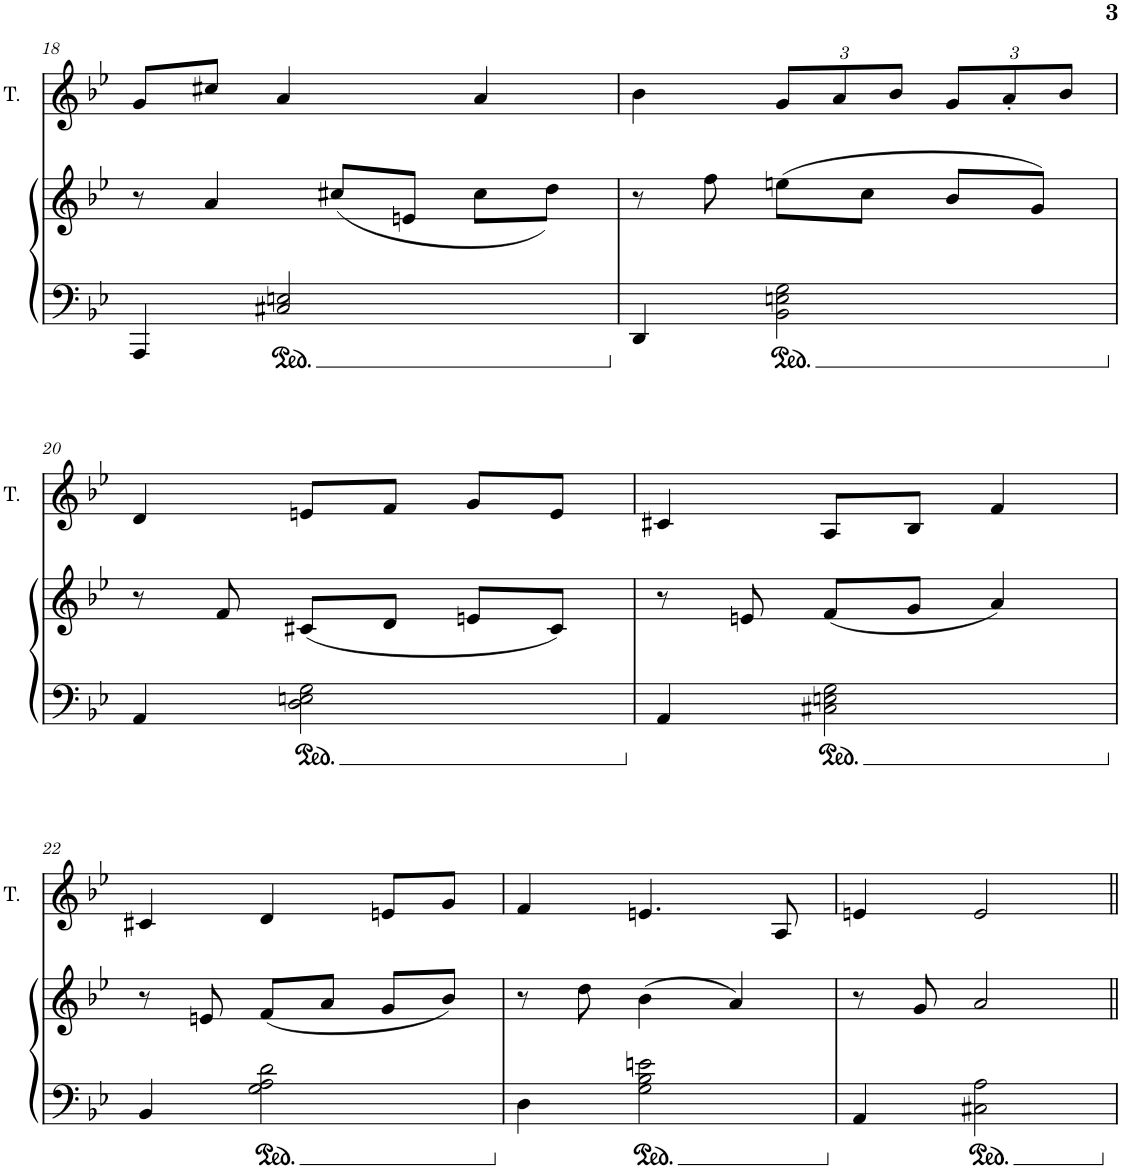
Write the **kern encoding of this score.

**kern	**kern	**kern
*part2	*part2	*part1
*staff3	*staff2	*staff1
*I"Piano	*	*I"Tenor
*I'Pno	*	*I'T.
!!LO:PB:g=z
*clefF4	*clefG2	*clefG2
*k[b-e-]	*k[b-e-]	*k[b-e-]
*M3/4	*M3/4	*M3/4
=18	=18	=18
4AAA/	8r	8g/L
.	4a/	8cc#X/J
2C#X/ 2En/	.	4a/
.	(<8cc#X/L	.
.	8en/J	8ryy
.	8cc#\L	[8a/
8ryy	8dd\J)	8ryy
=19	=19	=19
4DD/	8r	4b-\
.	8ff\	.
2BB-\ 2En\ 2G\	(>8een\L	8a/]
*	*	*Xbrackettup
.	8cc\J	12g/L
.	.	12a/
.	8b-/L	.
.	.	12b-/J
.	8g/J)	12g/L
.	.	12a'/
8ryy	8ryy	.
.	.	12b-/J
!!LO:LB:g=z
=20	=20	=20
4AA/	8r	4d/
.	8f/	.
2D\ 2En\ 2G\	(<8c#X/L	8en/L
.	8d/J	8f/J
.	8en/L	8g/L
.	8c#/J)	8e/J
=21	=21	=21
4AA/	8r	4c#X/
.	8en/	.
2C#X\ 2En\ 2G\	(<8f/L	8A/L
.	8g/J	8B-/J
.	4a/)	4f/
!!LO:LB:g=z
=22	=22	=22
4BB-/	8r	4c#X/
.	8en/	.
2G\ 2A\ 2d\	(<8f/L	4d/
.	8a/J	.
.	8g/L	8en/L
.	8b-/J)	8g/J
=23	=23	=23
4D\	8r	4f/
.	8dd\	.
2G\ 2B-\ 2en\	(>4b-\	4.en/
.	4a/)	.
.	.	8A/
=24	=24	=24
4AA/	8r	4en/
.	8g/	.
2C#X\ 2A\	2a/	2e/
=||	=||	=||
*-	*-	*-
